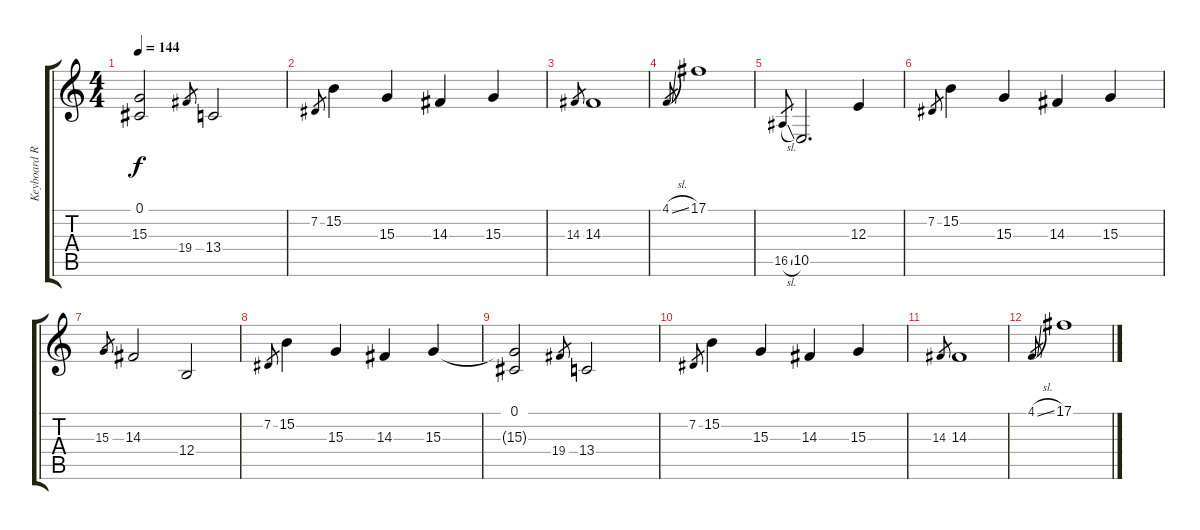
\track ("Keyboard Rythm" "Keyboard R") {instrument synthbrass2}
\staff {score tabs}
\tuning (Db4 Ab3 E3 B2 Gb2 B1) {hide}
\ts (4 4)
\tempo 144
\clef g2
\ks c
(0.1 15.3{t}).2{dy f} 19.4.8{gr} 13.4.2 |
7.2.8{gr} 15.2.4 15.3.4 14.3.4 15.3.4 |
14.3.8{gr} 14.3.1 |
4.1{sl}.8{gr} 17.1.1 |
16.5{sl}.8{gr} 10.5.2{d} 12.3.4 |
7.2.8{gr} 15.2.4 15.3.4 14.3.4 15.3.4 |
15.3.8{gr} 14.3.2 12.4.2 |
7.2.8{gr} 15.2.4 15.3.4 14.3.4 15.3.4 |
(0.1 15.3{t}).2 19.4.8{gr} 13.4.2 |
7.2.8{gr} 15.2.4 15.3.4 14.3.4 15.3.4 |
14.3.8{gr} 14.3.1 |
4.1{sl}.8{gr} 17.1.1
